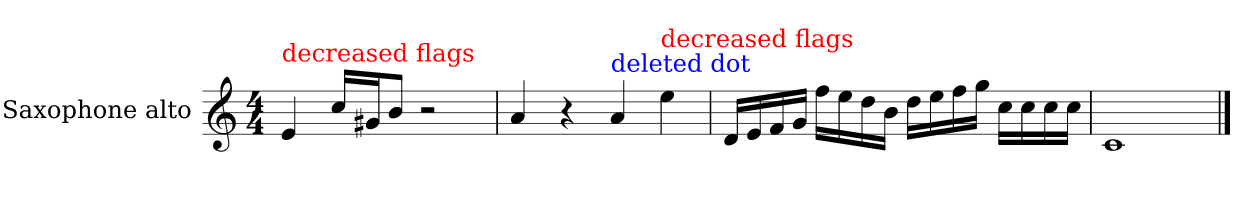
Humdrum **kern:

**kern
*part1
*staff1
*I"Saxophone alto
*I'Sax. A.
*clefG2
*ITrd5c9
*k[b-e-a-]
*M4/4
=1
!LO:TX:color=#FF0000:t=decreased flags
4Gi/
16e-/LL
16Bn/J
8d/J
2r
=2
4c/
4r
!LO:TX:color=#0000FF:t=deleted dot
4cj/
!LO:TX:color=#FF0000:t=decreased flags
4gi\
=3
16F/LL
16G/
16A-/
16B-/JJ
16a-\LL
16g\
16f\
16d\JJ
16f\LL
16g\
16a-\
16b-\JJ
16e-\LL
16e-\
16e-\
16e-\JJ
=4
1E-
==
*-
